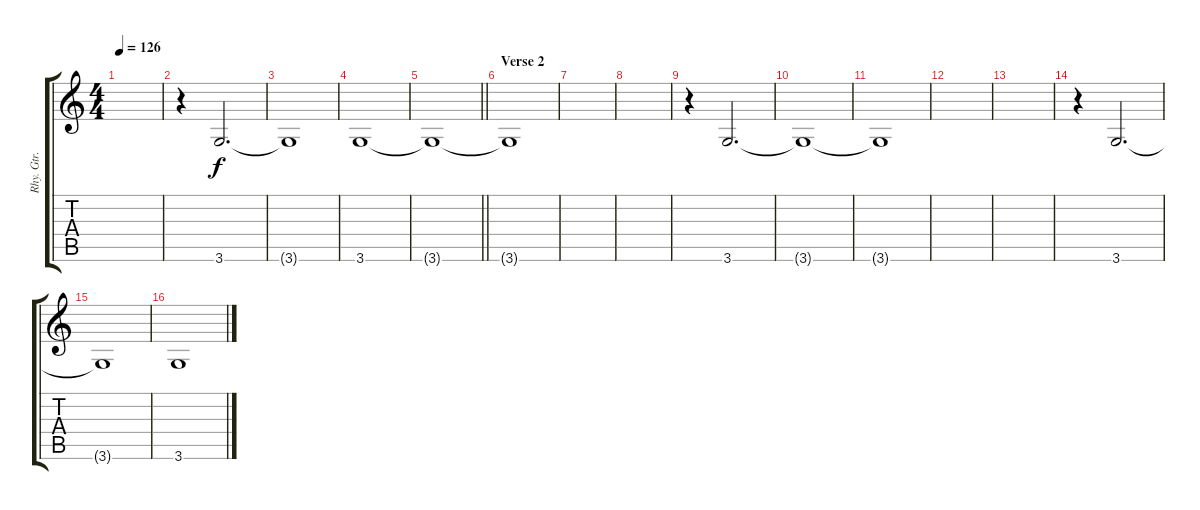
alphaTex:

\track ("Rhy. Gtr." "Rhy. Gtr.") {instrument distortionguitar}
\staff {score tabs}
\tuning (E4 B3 G3 D3 A2 E2) {hide}
\ts (4 4)
\tempo 126
\clef g2
\ks c
|
r.4 3.6.2{d} |
3.6{t}.1 |
3.6.1 |
\barLineRight lightlight
3.6{t}.1 |
\section ("" "Verse 2")
3.6{t}.1 |
|
|
r.4 3.6.2{d} |
3.6{t}.1 |
3.6{t}.1 |
|
|
r.4 3.6.2{d} |
3.6{t}.1 |
3.6.1
